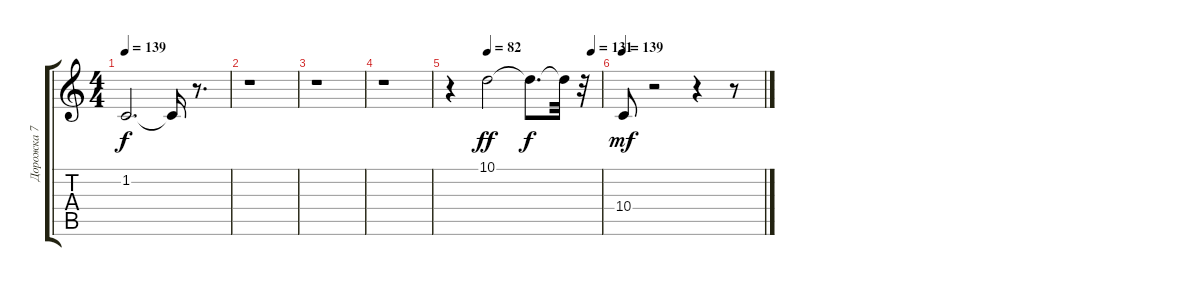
\track ("Дорожка 7" "Дорожка 7") {instrument stringensemble1}
\staff {score tabs}
\tuning (E4 B3 G3 D3 A2 E2) {hide}
\ts (4 4)
\tempo 139
\clef g2
\ks c
1.2{t}.2{d dy f} 1.2{t}.16 r.8{d} |
r.1 |
r.1 |
r.1 |
\tempo (82 0.25)
\tempo (131 0.9375)
r.4 10.1.2{dy ff} 10.1{t}.8{d dy f} 10.1{t}.32 r.32 |
\tempo 139
10.4.8{dy mf} r.2 r.4 r.8
